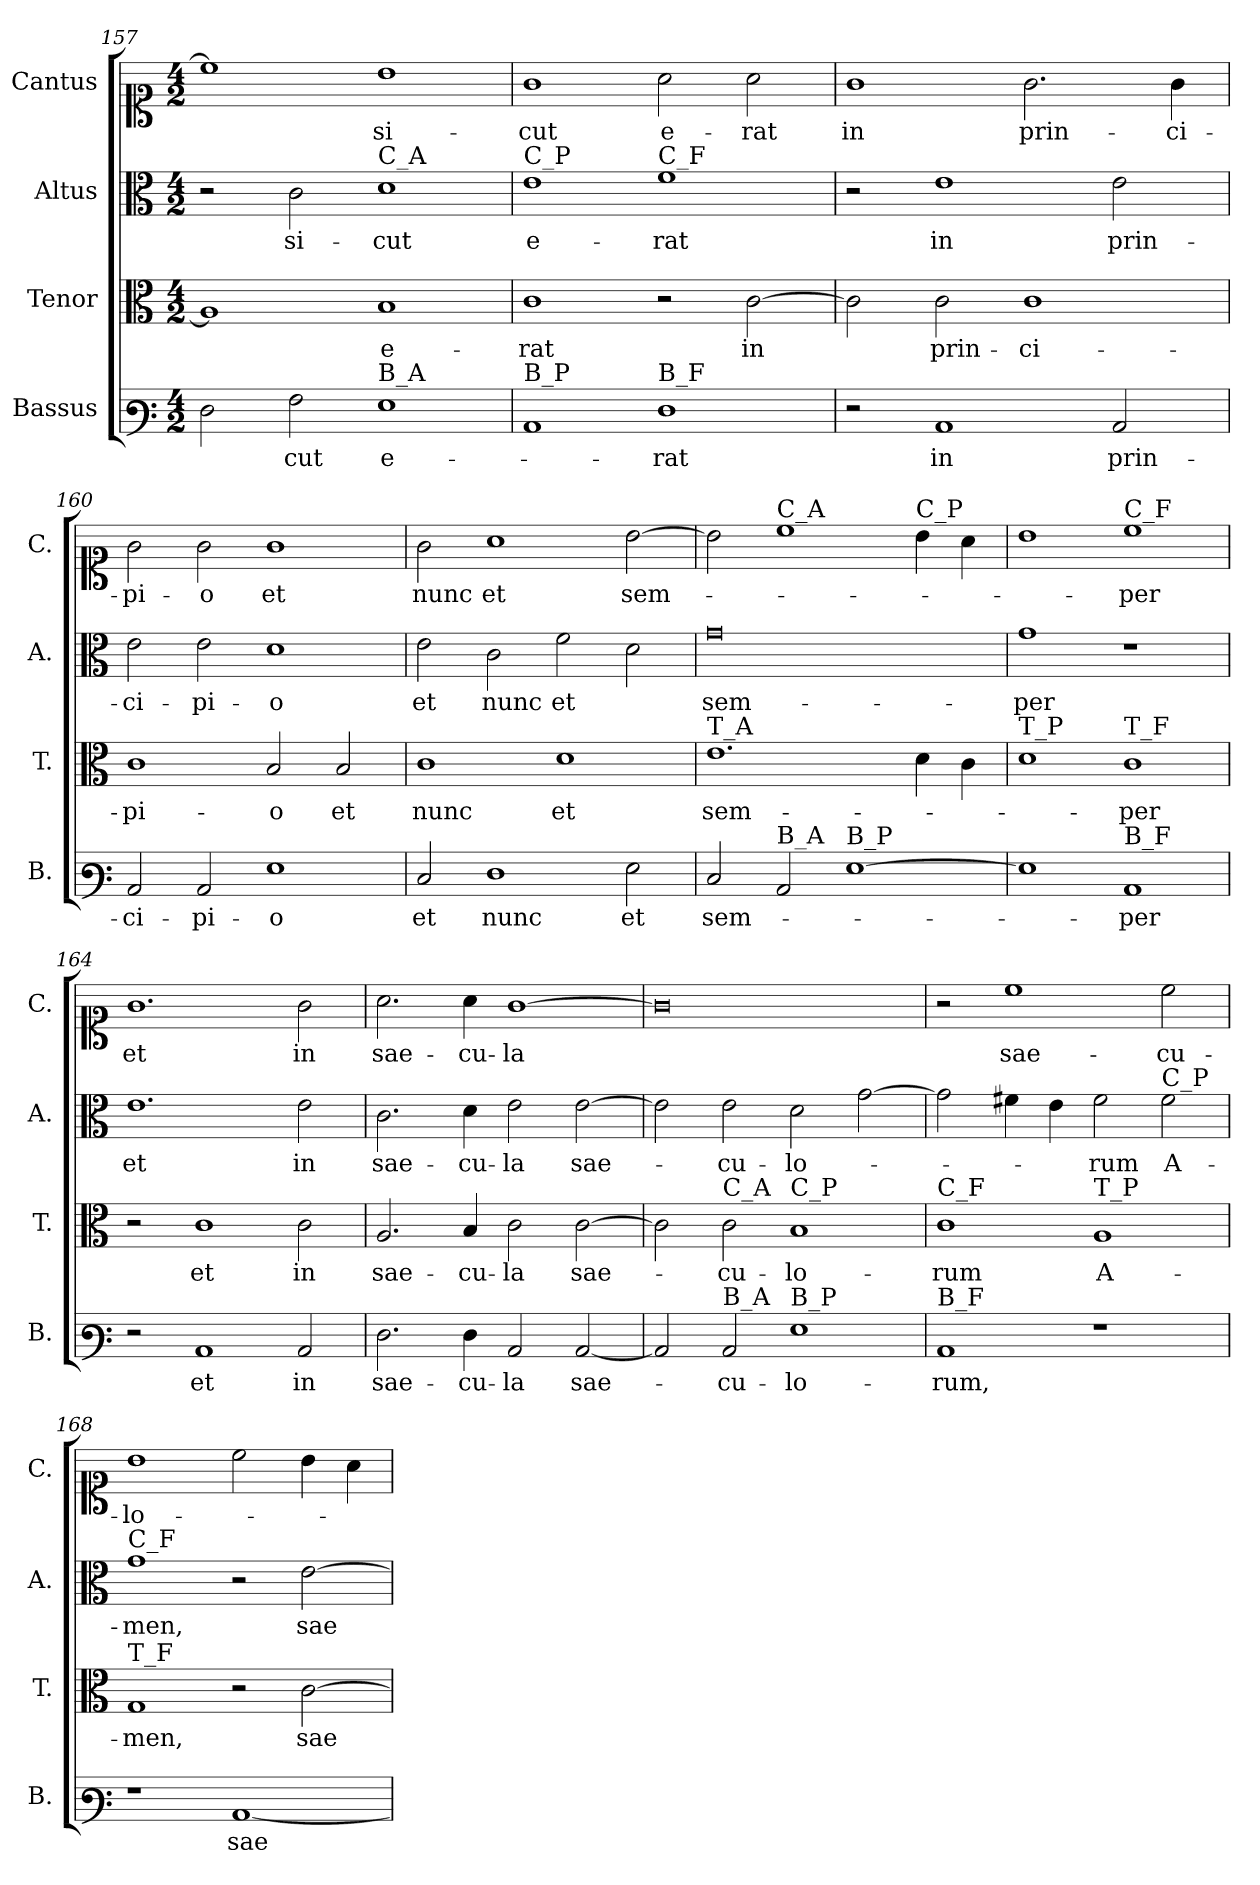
**kern	**text	**kern	**text	**kern	**text	**kern	**text
*part4	*part4	*part3	*part3	*part2	*part2	*part1	*part1
*staff4	*staff4	*staff3	*staff3	*staff2	*staff2	*staff1	*staff1
*I"Bassus	*	*I"Tenor	*	*I"Altus	*	*I"Cantus	*
*I'B.	*	*I'T.	*	*I'A.	*	*I'C.	*
*clefF3	*	*clefC3	*	*clefC3	*	*clefC1	*
*k[]	*	*k[]	*	*k[]	*	*k[]	*
*M4/2	*	*M4/2	*	*M4/2	*	*M4/2	*
=157	=157	=157	=157	=157	=157	=157	=157
2F\	.	1A]	.	2r	.	1cc]	.
2A\	-cut	.	.	2c\	si-	.	.
!	!	!	!	!LO:TX:a:t=C_A	!	!	!
!LO:TX:a:t=B_A	!	!	!	!	!	!	!
1G	e-	1B	e-	1d	-cut	1b	si-
=158	=158	=158	=158	=158	=158	=158	=158
!	!	!	!	!LO:TX:a:t=C_P	!	!	!
!LO:TX:a:t=B_P	!	!	!	!	!	!	!
1C	.	1c	-rat	1e	e-	1g	-cut
!	!	!	!	!LO:TX:a:t=C_F	!	!	!
!LO:TX:a:t=B_F	!	!	!	!	!	!	!
1F	-rat	2r	.	1f	-rat	2a\	e-
.	.	[2c\	in	.	.	2a\	-rat
=159	=159	=159	=159	=159	=159	=159	=159
2r	.	2c\]	.	2r	.	1g	in
1C	in	2c\	prin-	1e	in	.	.
.	.	1c	-ci-	.	.	2.g\	prin-
2C/	prin-	.	.	2e\	prin-	.	.
.	.	.	.	.	.	4g\	-ci-
=160	=160	=160	=160	=160	=160	=160	=160
2C/	-ci-	1c	-pi-	2e\	-ci-	2g\	-pi-
2C/	-pi-	.	.	2e\	-pi-	2g\	-o
1G	-o	2B/	-o	1d	-o	1g	et
.	.	2B/	et	.	.	.	.
=161	=161	=161	=161	=161	=161	=161	=161
2E/	et	1c	nunc	2e\	et	2g\	nunc
1F	nunc	.	.	2c\	nunc	1a	et
.	.	1d	et	2f\	et	.	.
2G\	et	.	.	2d\	.	[2b\	sem-
=162	=162	=162	=162	=162	=162	=162	=162
!	!	!LO:TX:a:t=T_A	!	!	!	!	!
2E/	sem-	1.e	sem-	0g	sem-	2b\]	.
!	!	!	!	!	!	!LO:TX:a:t=C_A	!
!LO:TX:a:t=B_A	!	!	!	!	!	!	!
2C/	.	.	.	.	.	1cc	.
!LO:TX:a:t=B_P	!	!	!	!	!	!	!
[1G	.	.	.	.	.	.	.
!	!	!	!	!	!	!LO:TX:a:t=C_P	!
.	.	4d\	.	.	.	4b\	.
.	.	4c\	.	.	.	4a\	.
=163	=163	=163	=163	=163	=163	=163	=163
!	!	!LO:TX:a:t=T_P	!	!	!	!	!
1G]	.	1d	.	1g	-per	1b	.
!	!	!	!	!	!	!LO:TX:a:t=C_F	!
!	!	!LO:TX:a:t=T_F	!	!	!	!	!
!LO:TX:a:t=B_F	!	!	!	!	!	!	!
1C	-per	1c	-per	1r	.	1cc	-per
=164	=164	=164	=164	=164	=164	=164	=164
2r	.	2r	.	1.e	et	1.g	et
1C	et	1c	et	.	.	.	.
2C/	in	2c\	in	2e\	in	2g\	in
=165	=165	=165	=165	=165	=165	=165	=165
2.F\	sae-	2.A/	sae-	2.c\	sae-	2.a\	sae-
4F\	-cu-	4B/	-cu-	4d\	-cu-	4a\	-cu-
2C/	-la	2c\	-la	2e\	-la	[1g	-la
[2C/	sae-	[2c\	sae-	[2e\	sae-	.	.
=166	=166	=166	=166	=166	=166	=166	=166
2C/]	.	2c\]	.	2e\]	.	0g]	.
!	!	!LO:TX:a:t=C_A	!	!	!	!	!
!LO:TX:a:t=B_A	!	!	!	!	!	!	!
2C/	-cu-	2c\	-cu-	2e\	-cu-	.	.
!	!	!LO:TX:a:t=C_P	!	!	!	!	!
!LO:TX:a:t=B_P	!	!	!	!	!	!	!
1G	-lo-	1B	-lo-	2d\	-lo-	.	.
.	.	.	.	[2g\	.	.	.
=167	=167	=167	=167	=167	=167	=167	=167
!	!	!LO:TX:a:t=C_F	!	!	!	!	!
!LO:TX:a:t=B_F	!	!	!	!	!	!	!
1C	-rum,	1c	-rum	2g\]	.	2r	.
.	.	.	.	4f#X\	.	1cc	sae-
.	.	.	.	4e\	.	.	.
!	!	!LO:TX:a:t=T_P	!	!	!	!	!
1r	.	1A	A-	2f#\	-rum	.	.
!	!	!	!	!LO:TX:a:t=C_P	!	!	!
.	.	.	.	2f#\	A-	2cc\	-cu-
=168	=168	=168	=168	=168	=168	=168	=168
!	!	!	!	!LO:TX:a:t=C_F	!	!	!
!	!	!LO:TX:a:t=T_F	!	!	!	!	!
1r	.	1G	-men,	1g	-men,	1b	-lo-
[1C	sae-	2r	.	2r	.	2cc\	.
.	.	[2c\	sae-	[2e\	sae-	4b\	.
.	.	.	.	.	.	4a\	.
=	=	=	=	=	=	=	=
*-	*-	*-	*-	*-	*-	*-	*-
